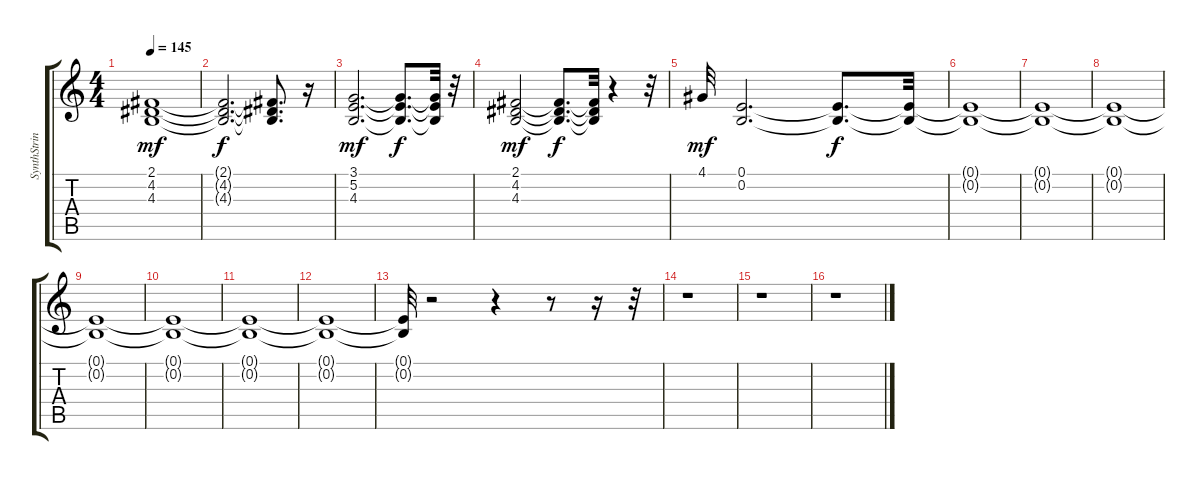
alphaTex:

\track ("SynthString 1" "SynthStrin") {instrument synthstrings1}
\staff {score tabs}
\tuning (E4 B3 G3 D3 A2 E2) {hide}
\ts (4 4)
\tempo 145
\clef g2
\ks c
(2.1 4.2 4.3).1{dy mf} |
(2.1{t} 4.2{t} 4.3{t}).2{d dy f} (2.1{t} 4.2{t} 4.3{t}).8{d} r.16 |
(3.1 5.2 4.3).2{d dy mf} (3.1{t} 5.2{t} 4.3{t}).8{d dy f} (3.1{t} 5.2{t} 4.3{t}).32 r.32 |
(2.1 4.2 4.3).2{dy mf} (2.1{t} 4.2{t} 4.3{t}).8{d dy f} (2.1{t} 4.2{t} 4.3{t}).32 r.4 r.32 |
4.1.32{dy mf} (0.1 0.2).2{d} (0.1{t} 0.2{t}).8{d dy f} (0.1{t} 0.2{t}).32 |
(0.1{t} 0.2{t}).1 |
(0.1{t} 0.2{t}).1 |
(0.1{t} 0.2{t}).1 |
(0.1{t} 0.2{t}).1 |
(0.1{t} 0.2{t}).1 |
(0.1{t} 0.2{t}).1 |
(0.1{t} 0.2{t}).1 |
(0.1{t} 0.2{t}).32 r.2 r.4 r.8 r.16 r.32 |
r.1 |
r.1 |
r.1
